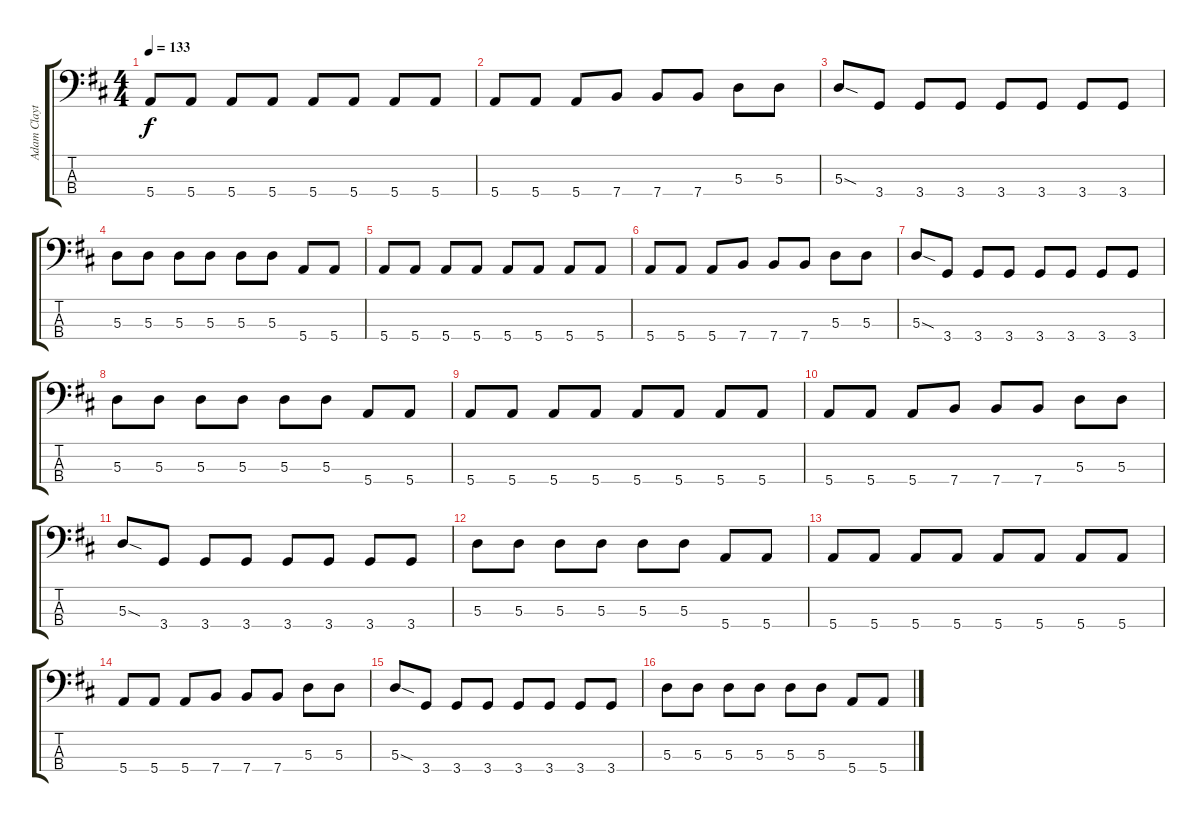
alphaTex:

\track ("Adam Clayton" "Adam Clayt") {instrument electricbasspick}
\staff {score tabs}
\tuning (G2 D2 A1 E1) {hide}
\ts (4 4)
\tempo 133
\clef f4
\ks d
5.4.8{dy f} 5.4.8 5.4.8 5.4.8 5.4.8 5.4.8 5.4.8 5.4.8 |
5.4.8 5.4.8 5.4.8 7.4.8 7.4.8 7.4.8 5.3.8 5.3.8 |
5.3{sod}.8 3.4.8 3.4.8 3.4.8 3.4.8 3.4.8 3.4.8 3.4.8 |
5.3.8 5.3.8 5.3.8 5.3.8 5.3.8 5.3.8 5.4.8 5.4.8 |
5.4.8 5.4.8 5.4.8 5.4.8 5.4.8 5.4.8 5.4.8 5.4.8 |
5.4.8 5.4.8 5.4.8 7.4.8 7.4.8 7.4.8 5.3.8 5.3.8 |
5.3{sod}.8 3.4.8 3.4.8 3.4.8 3.4.8 3.4.8 3.4.8 3.4.8 |
5.3.8 5.3.8 5.3.8 5.3.8 5.3.8 5.3.8 5.4.8 5.4.8 |
5.4.8 5.4.8 5.4.8 5.4.8 5.4.8 5.4.8 5.4.8 5.4.8 |
5.4.8 5.4.8 5.4.8 7.4.8 7.4.8 7.4.8 5.3.8 5.3.8 |
5.3{sod}.8 3.4.8 3.4.8 3.4.8 3.4.8 3.4.8 3.4.8 3.4.8 |
5.3.8 5.3.8 5.3.8 5.3.8 5.3.8 5.3.8 5.4.8 5.4.8 |
5.4.8 5.4.8 5.4.8 5.4.8 5.4.8 5.4.8 5.4.8 5.4.8 |
5.4.8 5.4.8 5.4.8 7.4.8 7.4.8 7.4.8 5.3.8 5.3.8 |
5.3{sod}.8 3.4.8 3.4.8 3.4.8 3.4.8 3.4.8 3.4.8 3.4.8 |
5.3.8 5.3.8 5.3.8 5.3.8 5.3.8 5.3.8 5.4.8 5.4.8
